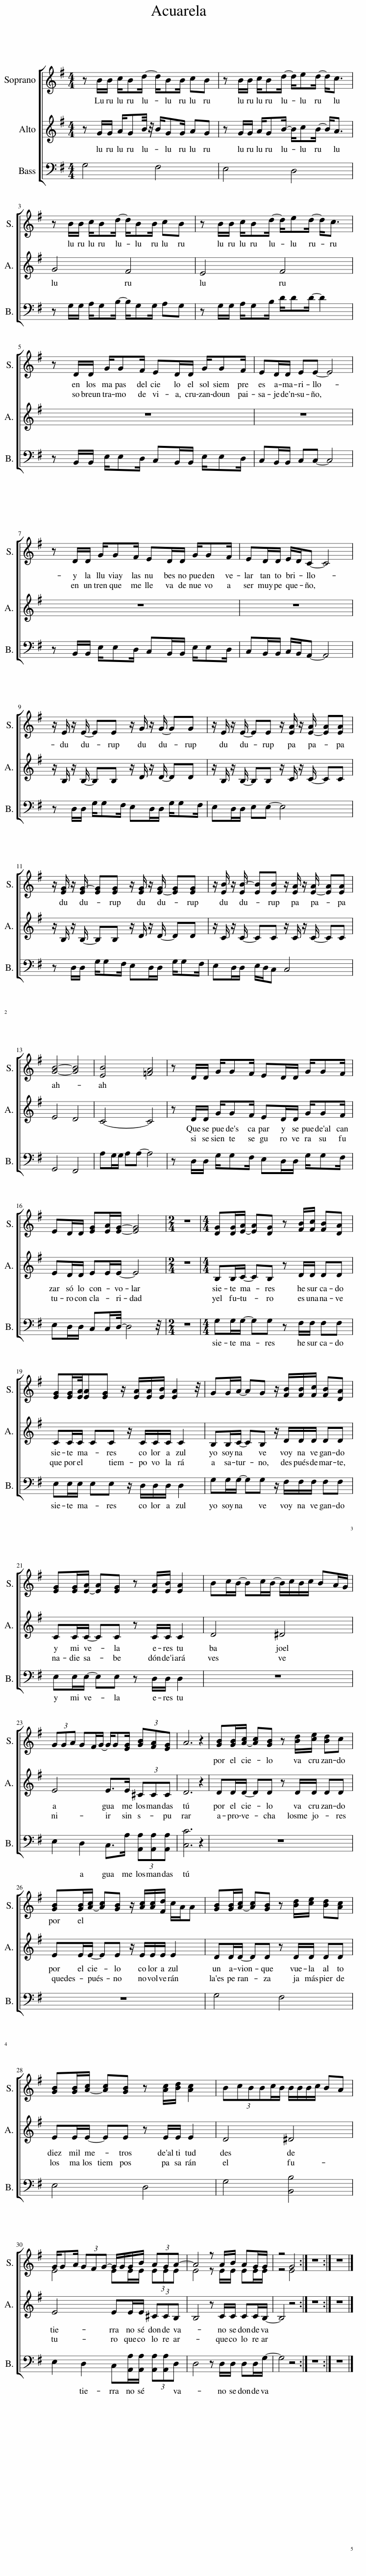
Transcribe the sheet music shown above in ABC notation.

X:1
%%score [ ( 1 2 ) 3 4 ]
L:1/8
M:4/4
I:linebreak $
K:G
V:1 treble
V:2 treble
V:3 treble
V:4 bass
V:1
 z B/B/ c/Bd/- d/BB/ cB | z B/B/ c/Bd/- d/ed/- d<c |$ z B/B/ c/Bd/- d/BB/ cB | z B/B/ c/Bd/- d/ed/- d<c |$ z D/D/ G/GF/ ED/D/ G/GF/ | %5
 ED/D/ EE- E4 |$ z D/D/ G/GF/ ED/D/ G/GF/ | ED/D/ E/D/C- C4 |$ z/ E/ z/ E/- EE z/ G/ z/ G/- GG | z/ E/ z/ E/- EE z/ [EA]/ z/ [E-A]/ [EA][EA] |$ %10
 z/ [EG]/ z/ [EG-]/ [EG][EG] z/ [EG]/ z/ [E-G]/ [EG][EG] | z/ [EB]/ z/ [EB-]/ [EB][EB] z/ [EA]/ z/ [E-A]/ [EA][EA] |$ [GB]4- [GB]4 | [EB]4 [=FA]4 | z D/D/ G/GF/ ED/D/ G/GF/ |$ %15
 ED/D/ [EG][EA]/[EG]/- [EG]4 |[M:2/4] z4 |[M:4/4] [DG][DG]/[E-A]/ [EA][DG] z [FB]/[Fc]/ [FB][DA] |$ [EG][EG]/[EA]/4[EA][EG] z/ [EA]/[EA]/[EB]/ [EA]2 z/4 | GG/A/- AG z/ [FB]/[FB]/[Fc]/ [FB][DA] |$ %20
 [EG][EG]/[E-A]/ [EA][EG] z [EA]/[EB]/ [EA]2 | Bc/B/- Bc/B/- B/c/B/c/ BA/G/ |$ (3GGA GF/G/- G/G[EG]/ (3[GB][FA][EG] | A6 z2 | [GB][GB]/[A-c]/ [Ac][GB] z [Bd]/[ce]/ [Bd]c |$ %25
 [GB][GB]/[A-c]/ [Ac][GB] z/ [Ac]/[Ac]/[Fd]/ c/A/A | [GB][GB]/[A-c]/ [Ac][GB] z [Bd]/[ce]/ [Bd][Ac] |$ [GB][GB]/[A-c]/ [Ac][GB] z [Ac]/[Bd]/ [Ac]2 | B(3cBBc/B/ B/B/B/c/ BA |$ G/GA/ (3GFG- G/G/G/B/ (3AGA- | %30
 A4 z A/B/ AG/G/ | z4 G4 :| z8 :| z8 |] %34
V:2
 x8 | x8 |$ x8 | x8 |$ x8 | %5
 x8 |$ x8 | x8 |$ x8 | x8 |$ %10
 x8 | x8 |$ x8 | x8 | x8 |$ %15
 x8 |[M:2/4] x4 |[M:4/4] x8 |$ x8 | x8 |$ %20
 x8 | x8 |$ x8 | x8 | x8 |$ %25
 x8 | x8 |$ x8 | x8 |$ E4 EE/E/ (3EEE | %30
 E4 z E/E/ EE/E/ | z4 E4 :| x8 :| x8 |] %34
V:3
 z G/G/ A/GB/4 z/4 B/GG/ AG | z G/G/ A/GB/- B/cB/- B<A |$ G4 F4 | E4 F4 |$ z8 | %5
 z8 |$ z8 | z8 |$ z/ B,/ z/ B,/- B,B, z/ D/ z/ D/- DD | z/ B,/ z/ B,/- B,B, z/ C/ z/ C/- CC |$ %10
 z/ B,/ z/ B,/- B,B, z/ D/ z/ D/- DD | z/ C/ z/ C/- CC z/ C/ z/ C/- CC |$ E4 D4 | C4- C4 | z D/D/ G/GF/ ED/D/ G/GF/ |$ %15
 ED/D/ EE/E/- E4 |[M:2/4] z4 |[M:4/4] B,B,/C/- CB, z D/D/ DD |$ CC/C/ CC z/ C/C/C/ C2 | B,B,/C/- CB, z/ D/D/D/ DD |$ %20
 CC/C/- CC z C/C/ C2 | D4 ^D4 |$ E4 E>E (3^CCC | D6 z2 | DD/D/- DD z D/D/ DD |$ %25
 EE/E/- EE z/ E/E/E/ E2 | DD/D/- DD z D/D/ DD |$ EE/E/- EE z E/E/ E2 | D4 ^D4 |$ E4 EE/E/ (3^CCB, | %30
 B,4 z C/C/ CC/B,/- | B,4 z4 :| z8 :| z8 |] %34
V:4
 G,4 F,4 | E,4 D,4 |$ z G,/G,/ A,/G,B,/- B,/G,G,/ A,G, | z G,/G,/ A,/G,B,/ D/DD/- D2 |$ z B,,/B,,/ E,/E,D,/ C,B,,/B,,/ E,/E,D,/ | %5
 C,B,,/B,,/ C,C,- C,4 |$ z B,,/B,,/ E,/E,D,/ C,B,,/B,,/ E,/E,D,/ | C,B,,/B,,/ C,/B,,/A,,- A,,4 |$ z D,/D,/ G,/G,F,/ E,D,/D,/ G,/G,F,/ | E,D,/D,/ E,E,- E,4 |$ %10
 z D,/D,/ G,/G,F,/ E,D,/D,/ G,/G,F,/ | E,D,/D,/ E,/D,/C, C,4 |$ G,,4 F,,4 | A,G,/G,/ A,A,- A,4 | z D,/D,/ G,/G,F,/ E,D,/D,/ G,/G,F,/ |$ %15
 E,D,/D,/ C,C,/D,/4- D,4 z/4 |[M:2/4] z4 |[M:4/4] G,G,/G,/- G,G, z F,/F,/ F,F, |$ E,E,/E,/ E,E, z/ D,/D,/D,/ D,2 | G,G,/G,/- G,G, z/ F,/F,/F,/ F,F, |$ %20
 E,E,/E,/- E,E, z D,/D,/ D,2 | z8 |$ E,2 D,2 C,>A, (3[A,,A,][A,,A,][A,,A,] | [C,C]6 z2 | z8 |$ %25
 z8 | G,4 F,4 |$ E,4 D,4 | G,4 [B,,B,]4 |$ E,2 D,2 C,[A,,A,]/[A,,A,]/ (3[A,,A,][A,,A,]D, | %30
 D,4 z D,/D,/ D,D,/G,/- | G,4 z4 :| z8 :| z8 |] %34
